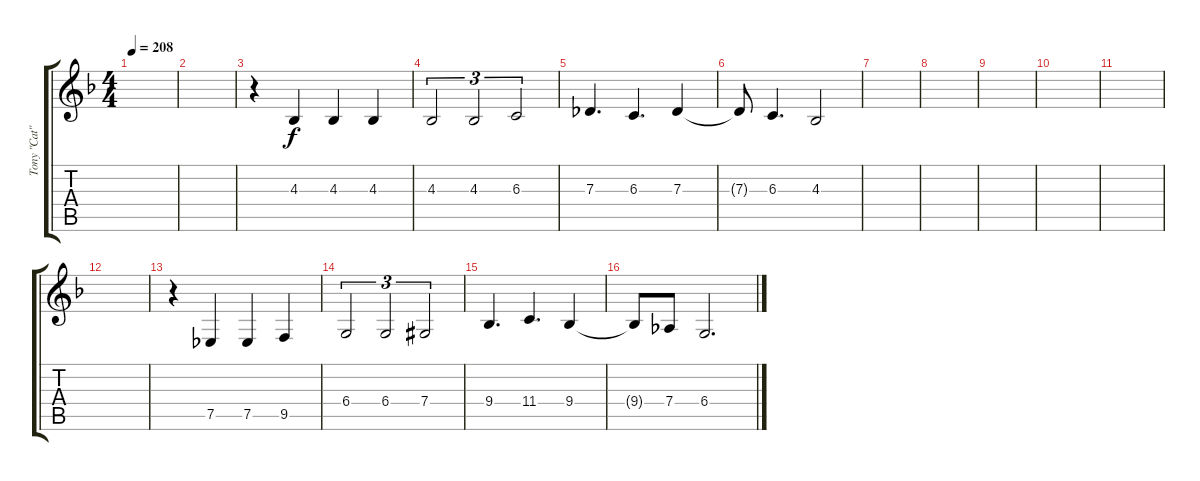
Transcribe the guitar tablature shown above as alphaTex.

\track ("Tony \"Cat\" Martin" "Tony \"Cat\"") {instrument stringensemble1}
\staff {score tabs}
\tuning (Eb4 Bb3 Gb3 Db3 Ab2 Eb2) {hide}
\ts (4 4)
\tempo 208
\clef g2
\ks f
|
|
r.4 4.3.4 4.3.4 4.3.4 |
4.3.2{tu (3 2)} 4.3.2{tu (3 2)} 6.3.2{tu (3 2)} |
7.3.4{d} 6.3.4{d} 7.3.4 |
7.3{t}.8 6.3.4{d} 4.3.2 |
|
|
|
|
|
|
r.4 7.5.4 7.5.4 9.5.4 |
6.4.2{tu (3 2)} 6.4.2{tu (3 2)} 7.4{acc #}.2{tu (3 2)} |
9.4.4{d} 11.4.4{d} 9.4.4 |
9.4{t}.8 7.4.8 6.4.2{d}
